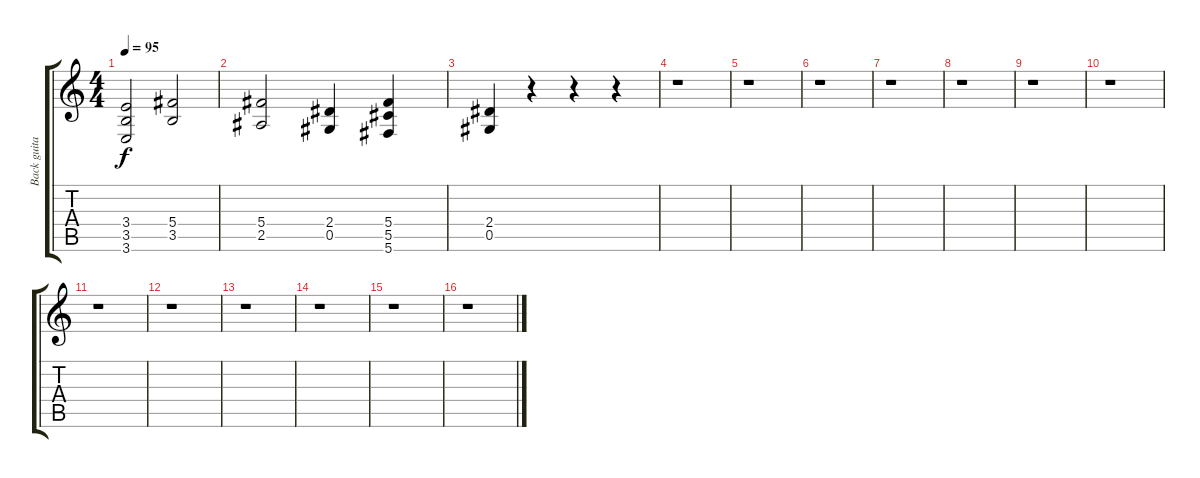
\track ("Back guitar" "Back guita") {instrument distortionguitar}
\staff {score tabs}
\tuning (Eb4 Bb3 Gb3 Db3 Ab2 Db2) {hide}
\ts (4 4)
\tempo 95
\clef g2
\ks c
(3.4 3.5 3.6).2{dy f} (5.4 3.5).2 |
(5.4 2.5).2 (2.4 0.5).4 (5.4 5.5 5.6).4 |
(2.4 0.5).4 r.4 r.4 r.4 |
r.1 |
r.1 |
r.1 |
r.1 |
r.1 |
r.1 |
r.1 |
r.1 |
r.1 |
r.1 |
r.1 |
r.1 |
r.1
